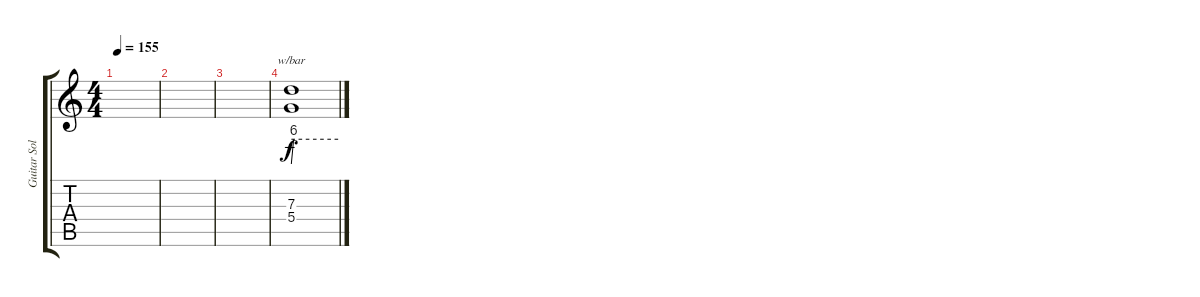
\track ("Guitar Solo" "Guitar Sol") {instrument distortionguitar}
\staff {score tabs}
\tuning (E4 B3 G3 D3 A2 E2) {hide}
\ts (4 4)
\tempo 155
\clef g2
\ks c
|
|
|
(7.3 5.4).1{tbe (custom default 0 0 3 24 60 24)}
